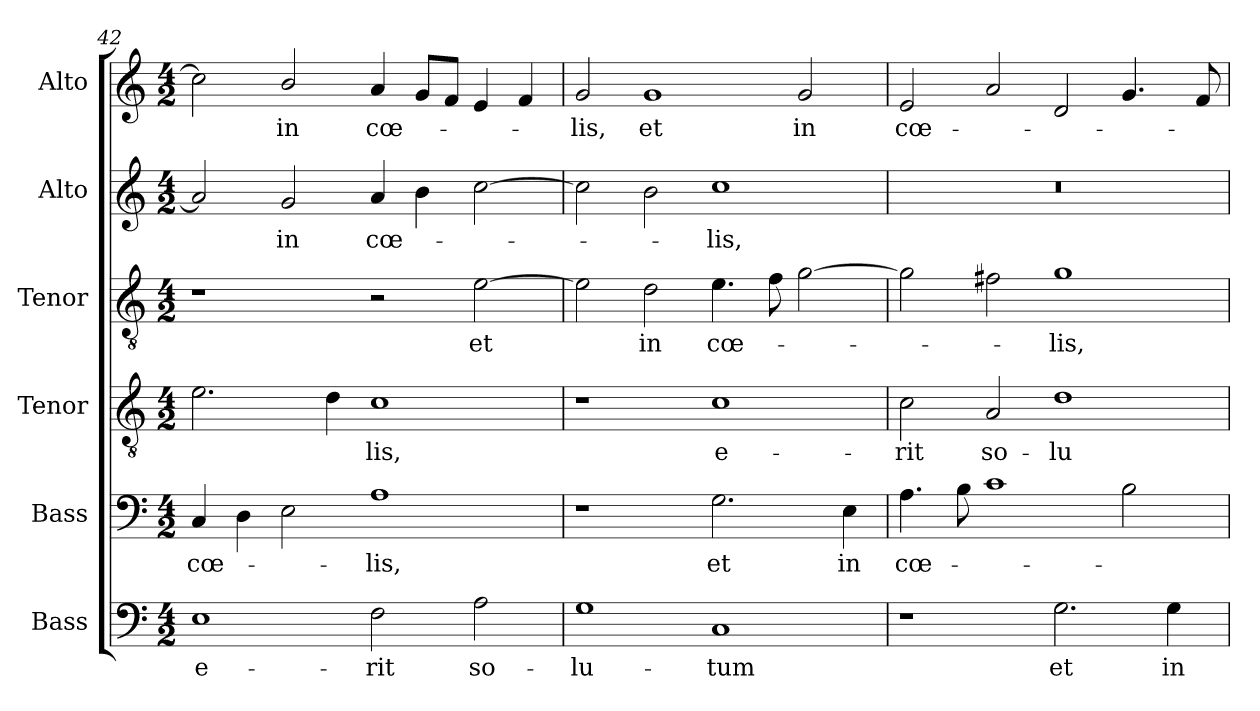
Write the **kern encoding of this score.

**kern	**text	**kern	**text	**kern	**text	**kern	**text	**kern	**text	**kern	**text
*part6	*part6	*part5	*part5	*part4	*part4	*part3	*part3	*part2	*part2	*part1	*part1
*staff6	*staff6	*staff5	*staff5	*staff4	*staff4	*staff3	*staff3	*staff2	*staff2	*staff1	*staff1
*I"Bass	*	*I"Bass	*	*I"Tenor	*	*I"Tenor	*	*I"Alto	*	*I"Alto	*
*I'B.	*	*I'B.	*	*I'T.	*	*I'T.	*	*I'A.	*	*I'A.	*
*clefF4	*	*clefF4	*	*clefGv2	*	*clefGv2	*	*clefG2	*	*clefG2	*
*	*	*	*	*ITrd7c12	*	*ITrd7c12	*	*	*	*	*
*k[]	*	*k[]	*	*k[]	*	*k[]	*	*k[]	*	*k[]	*
*C:	*	*C:	*	*C:	*	*C:	*	*C:	*	*C:	*
*M4/2	*	*M4/2	*	*M4/2	*	*M4/2	*	*M4/2	*	*M4/2	*
=42	=42	=42	=42	=42	=42	=42	=42	=42	=42	=42	=42
!	!LO:LY:b:color=#000000	!	!	!	!	!	!	!	!	!	!
!	!	!	!LO:LY:b:color=#000000	!	!	!	!	!	!	!	!
1Ei	e-	4Ci/	cœ-	2.Ei\	.	1r	.	2ai/]	.	2cci\]	.
.	.	4Di\	.	.	.	.	.	.	.	.	.
!	!	!	!	!	!	!	!	!	!LO:LY:b:color=#000000	!	!
!	!	!	!	!	!	!	!	!	!	!	!LO:LY:b:color=#000000
.	.	2Ei\	.	.	.	.	.	2gi/	in	2bi/	in
.	.	.	.	4Di\	.	.	.	.	.	.	.
!	!LO:LY:b:color=#000000	!	!	!	!	!	!	!	!	!	!
!	!	!	!LO:LY:b:color=#000000	!	!	!	!	!	!	!	!
!	!	!	!	!	!LO:LY:b:color=#000000	!	!	!	!	!	!
!	!	!	!	!	!	!	!	!	!LO:LY:b:color=#000000	!	!
!	!	!	!	!	!	!	!	!	!	!	!LO:LY:b:color=#000000
2Fi\	-rit	1Ai	-lis,	1Ci	-lis,	2r	.	4ai/	cœ-	4ai/	cœ-
.	.	.	.	.	.	.	.	4bi\	.	8gi/L	.
.	.	.	.	.	.	.	.	.	.	8fi/J	.
!	!LO:LY:b:color=#000000	!	!	!	!	!	!	!	!	!	!
!	!	!	!	!	!	!	!LO:LY:b:color=#000000	!	!	!	!
2Ai\	so-	.	.	.	.	[2Ei\	et	[2cci\	.	4ei/	.
.	.	.	.	.	.	.	.	.	.	4fi/	.
=43	=43	=43	=43	=43	=43	=43	=43	=43	=43	=43	=43
!	!LO:LY:b:color=#000000	!	!	!	!	!	!	!	!	!	!
!	!	!	!	!	!	!	!	!	!	!	!LO:LY:b:color=#000000
1Gi	-lu-	1r	.	1r	.	2Ei\]	.	2cci\]	.	2gi/	-lis,
!	!	!	!	!	!	!	!LO:LY:b:color=#000000	!	!	!	!
!	!	!	!	!	!	!	!	!	!	!	!LO:LY:b:color=#000000
.	.	.	.	.	.	2Di\	in	2bi\	.	1gi	et
!	!LO:LY:b:color=#000000	!	!	!	!	!	!	!	!	!	!
!	!	!	!LO:LY:b:color=#000000	!	!	!	!	!	!	!	!
!	!	!	!	!	!LO:LY:b:color=#000000	!	!	!	!	!	!
!	!	!	!	!	!	!	!LO:LY:b:color=#000000	!	!	!	!
!	!	!	!	!	!	!	!	!	!LO:LY:b:color=#000000	!	!
1Ci	-tum	2.Gi\	et	1Ci	e-	4.Ei\	cœ-	1cci	-lis,	.	.
.	.	.	.	.	.	8Fi\	.	.	.	.	.
!	!	!	!	!	!	!	!	!	!	!	!LO:LY:b:color=#000000
.	.	.	.	.	.	[2Gi\	.	.	.	2gi/	in
!	!	!	!LO:LY:b:color=#000000	!	!	!	!	!	!	!	!
.	.	4Ei\	in	.	.	.	.	.	.	.	.
=44	=44	=44	=44	=44	=44	=44	=44	=44	=44	=44	=44
!	!	!	!LO:LY:b:color=#000000	!	!	!	!	!	!	!	!
!	!	!	!	!	!LO:LY:b:color=#000000	!	!	!LO:N:vis=1	!	!	!
!	!	!	!	!	!	!	!	!	!	!	!LO:LY:b:color=#000000
1r	.	4.Ai\	cœ-	2Ci\	-rit	2Gi\]	.	0r	.	2ei/	cœ-
.	.	8Bi\	.	.	.	.	.	.	.	.	.
!	!	!	!	!	!LO:LY:b:color=#000000	!	!	!	!	!	!
.	.	1ci	.	2AAi/	so-	2F#Xi\	.	.	.	2ai/	.
!	!LO:LY:b:color=#000000	!	!	!	!	!	!	!	!	!	!
!	!	!	!	!	!LO:LY:b:color=#000000	!	!	!	!	!	!
!	!	!	!	!	!	!	!LO:LY:b:color=#000000	!	!	!	!
2.Gi\	et	.	.	1Di	-lu-	1Gi	-lis,	.	.	2di/	.
.	.	2Bi\	.	.	.	.	.	.	.	4.gi/	.
!	!LO:LY:b:color=#000000	!	!	!	!	!	!	!	!	!	!
4Gi\	in	.	.	.	.	.	.	.	.	.	.
.	.	.	.	.	.	.	.	.	.	8fi/	.
=	=	=	=	=	=	=	=	=	=	=	=
*-	*-	*-	*-	*-	*-	*-	*-	*-	*-	*-	*-
